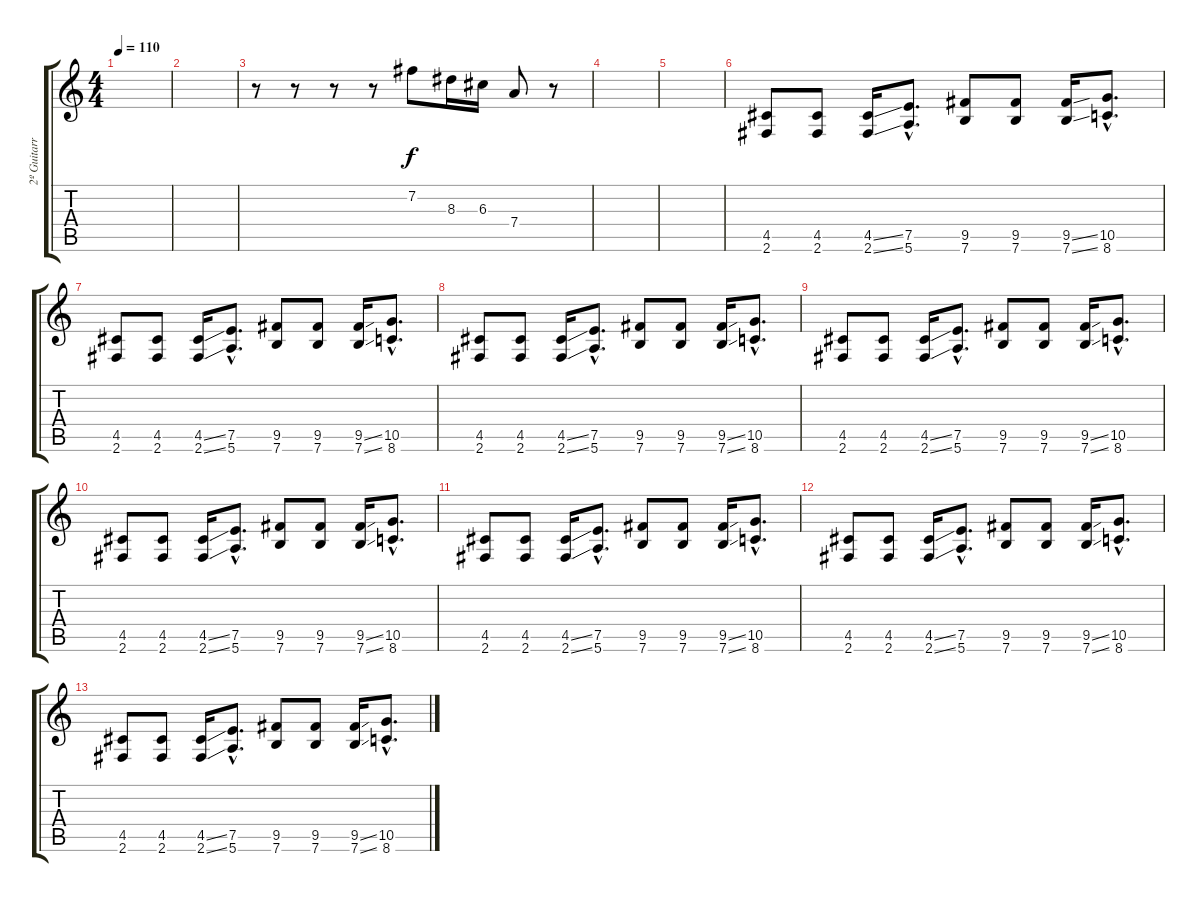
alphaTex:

\track ("2º Guitarra" "2º Guitarr") {instrument overdrivenguitar}
\staff {score tabs}
\tuning (E4 B3 G3 D3 A2 E2) {hide}
\ts (4 4)
\tempo 110
\clef g2
\ks c
|
|
r.8 r.8 r.8 r.8 7.2.8 8.3.16 6.3.16 7.4.8 r.8 |
|
|
(4.5 2.6).8{instrument distortionguitar} (4.5 2.6).8 (4.5{ss} 2.6{ss}).16 (7.5{hac} 5.6{hac}).8{d} (9.5 7.6).8 (9.5 7.6).8 (9.5{ss} 7.6{ss}).16 (10.5{hac} 8.6{hac}).8{d} |
(4.5 2.6).8{instrument distortionguitar} (4.5 2.6).8 (4.5{ss} 2.6{ss}).16 (7.5{hac} 5.6{hac}).8{d} (9.5 7.6).8 (9.5 7.6).8 (9.5{ss} 7.6{ss}).16 (10.5{hac} 8.6{hac}).8{d} |
(4.5 2.6).8{instrument distortionguitar} (4.5 2.6).8 (4.5{ss} 2.6{ss}).16 (7.5{hac} 5.6{hac}).8{d} (9.5 7.6).8 (9.5 7.6).8 (9.5{ss} 7.6{ss}).16 (10.5{hac} 8.6{hac}).8{d} |
(4.5 2.6).8{instrument distortionguitar} (4.5 2.6).8 (4.5{ss} 2.6{ss}).16 (7.5{hac} 5.6{hac}).8{d} (9.5 7.6).8 (9.5 7.6).8 (9.5{ss} 7.6{ss}).16 (10.5{hac} 8.6{hac}).8{d} |
(4.5 2.6).8{instrument distortionguitar} (4.5 2.6).8 (4.5{ss} 2.6{ss}).16 (7.5{hac} 5.6{hac}).8{d} (9.5 7.6).8 (9.5 7.6).8 (9.5{ss} 7.6{ss}).16 (10.5{hac} 8.6{hac}).8{d} |
(4.5 2.6).8{instrument distortionguitar} (4.5 2.6).8 (4.5{ss} 2.6{ss}).16 (7.5{hac} 5.6{hac}).8{d} (9.5 7.6).8 (9.5 7.6).8 (9.5{ss} 7.6{ss}).16 (10.5{hac} 8.6{hac}).8{d} |
(4.5 2.6).8{instrument distortionguitar} (4.5 2.6).8 (4.5{ss} 2.6{ss}).16 (7.5{hac} 5.6{hac}).8{d} (9.5 7.6).8 (9.5 7.6).8 (9.5{ss} 7.6{ss}).16 (10.5{hac} 8.6{hac}).8{d} |
(4.5 2.6).8{instrument distortionguitar} (4.5 2.6).8 (4.5{ss} 2.6{ss}).16 (7.5{hac} 5.6{hac}).8{d} (9.5 7.6).8 (9.5 7.6).8 (9.5{ss} 7.6{ss}).16 (10.5{hac} 8.6{hac}).8{d}
